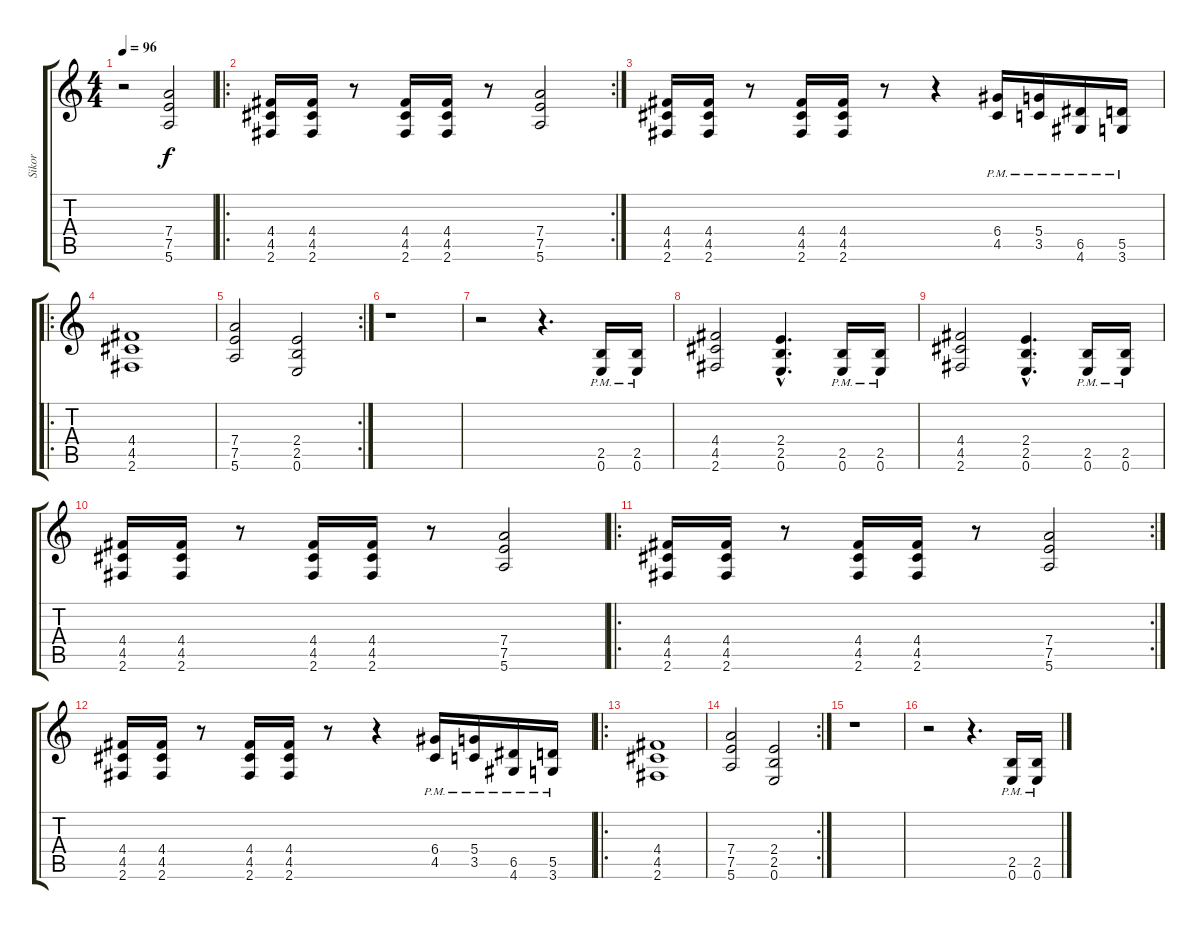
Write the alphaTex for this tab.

\track ("Sikor" "Sikor") {instrument overdrivenguitar}
\staff {score tabs}
\tuning (E4 B3 G3 D3 A2 E2) {hide}
\ts (4 4)
\tempo 96
\clef g2
\ks c
r.2{dy f instrument overdrivenguitar} (7.4 7.5 5.6).2 |
\ro
\rc 2
(4.4 4.5 2.6).16 (4.4 4.5 2.6).16 r.8 (4.4 4.5 2.6).16 (4.4 4.5 2.6).16 r.8 (7.4 7.5 5.6).2 |
(4.4 4.5 2.6).16 (4.4 4.5 2.6).16 r.8 (4.4 4.5 2.6).16 (4.4 4.5 2.6).16 r.8 r.4 (6.4{pm} 4.5{pm}).16 (5.4{pm} 3.5{pm}).16 (6.5{pm} 4.6{pm}).16 (5.5{pm} 3.6{pm}).16 |
\ro
(4.4 4.5 2.6).1 |
\rc 2
(7.4 7.5 5.6).2 (2.4 2.5 0.6).2 |
r.1 |
r.2 r.4{d} (2.5{pm} 0.6{pm}).16 (2.5{pm} 0.6{pm}).16 |
(4.4 4.5 2.6).2 (2.4{hac} 2.5{hac} 0.6{hac}).4{d} (2.5{pm} 0.6{pm}).16 (2.5{pm} 0.6{pm}).16 |
(4.4 4.5 2.6).2 (2.4{hac} 2.5{hac} 0.6{hac}).4{d} (2.5{pm} 0.6{pm}).16 (2.5{pm} 0.6{pm}).16 |
(4.4 4.5 2.6).16 (4.4 4.5 2.6).16 r.8 (4.4 4.5 2.6).16 (4.4 4.5 2.6).16 r.8 (7.4 7.5 5.6).2 |
\ro
\rc 2
(4.4 4.5 2.6).16 (4.4 4.5 2.6).16 r.8 (4.4 4.5 2.6).16 (4.4 4.5 2.6).16 r.8 (7.4 7.5 5.6).2 |
(4.4 4.5 2.6).16 (4.4 4.5 2.6).16 r.8 (4.4 4.5 2.6).16 (4.4 4.5 2.6).16 r.8 r.4 (6.4{pm} 4.5{pm}).16 (5.4{pm} 3.5{pm}).16 (6.5{pm} 4.6{pm}).16 (5.5{pm} 3.6{pm}).16 |
\ro
(4.4 4.5 2.6).1 |
\rc 2
(7.4 7.5 5.6).2 (2.4 2.5 0.6).2 |
r.1 |
r.2 r.4{d} (2.5{pm} 0.6{pm}).16 (2.5{pm} 0.6{pm}).16
